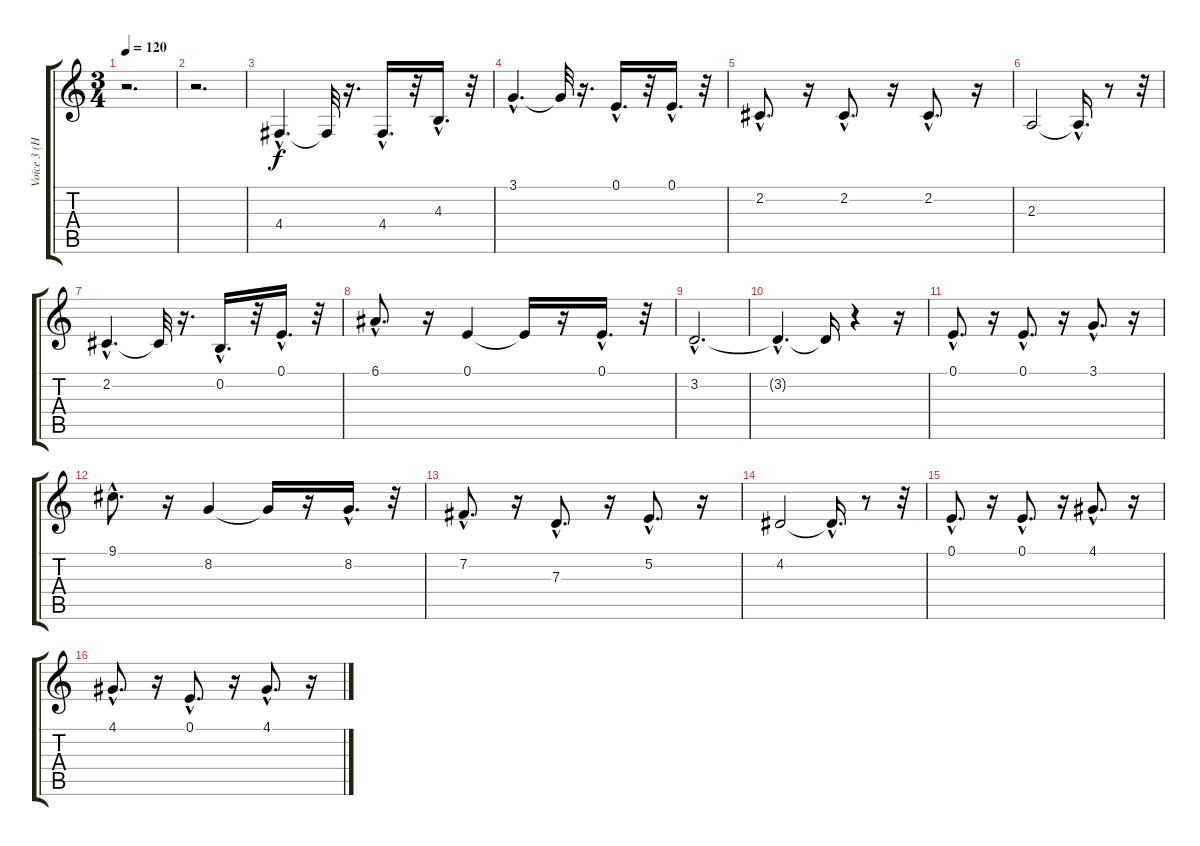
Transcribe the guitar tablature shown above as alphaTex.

\track ("Voice 3 (Harmony)  " "Voice 3 (H") {instrument voiceoohs}
\staff {score tabs}
\tuning (E4 B3 G3 D3 A2 E2) {hide}
\ts (3 4)
\tempo 120
\clef g2
\ks c
r.2{d dy f instrument voiceoohs} |
r.2{d} |
4.4{hac}.4{d} 4.4{t}.32 r.16{d} 4.4{hac}.16{d} r.32 4.3{hac}.16{d} r.32 |
3.1{hac}.4{d} 3.1{t}.32 r.16{d} 0.1{hac}.16{d} r.32 0.1{hac}.16{d} r.32 |
2.2{hac}.8{d} r.16 2.2{hac}.8{d} r.16 2.2{hac}.8{d} r.16 |
2.3.2 2.3{hac t}.16{d} r.8 r.32 |
2.2{hac}.4{d} 2.2{t}.32 r.16{d} 0.2{hac}.16{d} r.32 0.1{hac}.16{d} r.32 |
6.1{hac}.8{d} r.16 0.1.4 0.1{t}.16 r.16 0.1{hac}.16{d} r.32 |
3.2{hac}.2{d} |
3.2{hac t}.4{d} 3.2{t}.16 r.4 r.16 |
0.1{hac}.8{d} r.16 0.1{hac}.8{d} r.16 3.1{hac}.8{d} r.16 |
9.1{hac}.8{d} r.16 8.2.4 8.2{t}.16 r.16 8.2{hac}.16{d} r.32 |
7.2{hac}.8{d} r.16 7.3{hac}.8{d} r.16 5.2{hac}.8{d} r.16 |
4.2.2 4.2{hac t}.16{d} r.8 r.32 |
0.1{hac}.8{d} r.16 0.1{hac}.8{d} r.16 4.1{hac}.8{d} r.16 |
4.1{hac}.8{d} r.16 0.1{hac}.8{d} r.16 4.1{hac}.8{d} r.16
